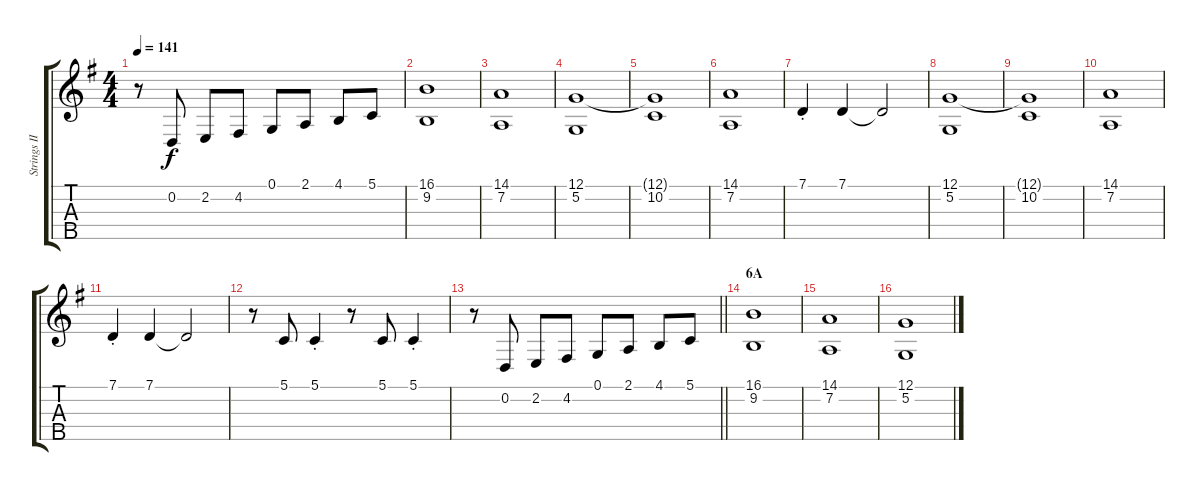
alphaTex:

\track ("Strings II" "Strings II") {instrument stringensemble1}
\staff {score tabs}
\tuning (G3 D3 A2 E2 B1) {hide}
\ts (4 4)
\tempo 141
\clef g2
\ks g
r.8{dy f} 0.2.8 2.2.8 4.2.8 0.1.8 2.1.8 4.1.8 5.1.8 |
(16.1 9.2).1 |
(14.1 7.2).1 |
(12.1 5.2).1 |
(12.1{t} 10.2).1 |
(14.1 7.2).1 |
7.1{st}.4 7.1.4 7.1{t}.2 |
(12.1 5.2).1 |
(12.1{t} 10.2).1 |
(14.1 7.2).1 |
7.1{st}.4 7.1.4 7.1{t}.2 |
r.8 5.1.8 5.1{st}.4 r.8 5.1.8 5.1{st}.4 |
\barLineRight lightlight
r.8 0.2.8 2.2.8 4.2.8 0.1.8 2.1.8 4.1.8 5.1.8 |
\section ("" "6A")
(16.1 9.2).1 |
(14.1 7.2).1 |
(12.1 5.2).1
